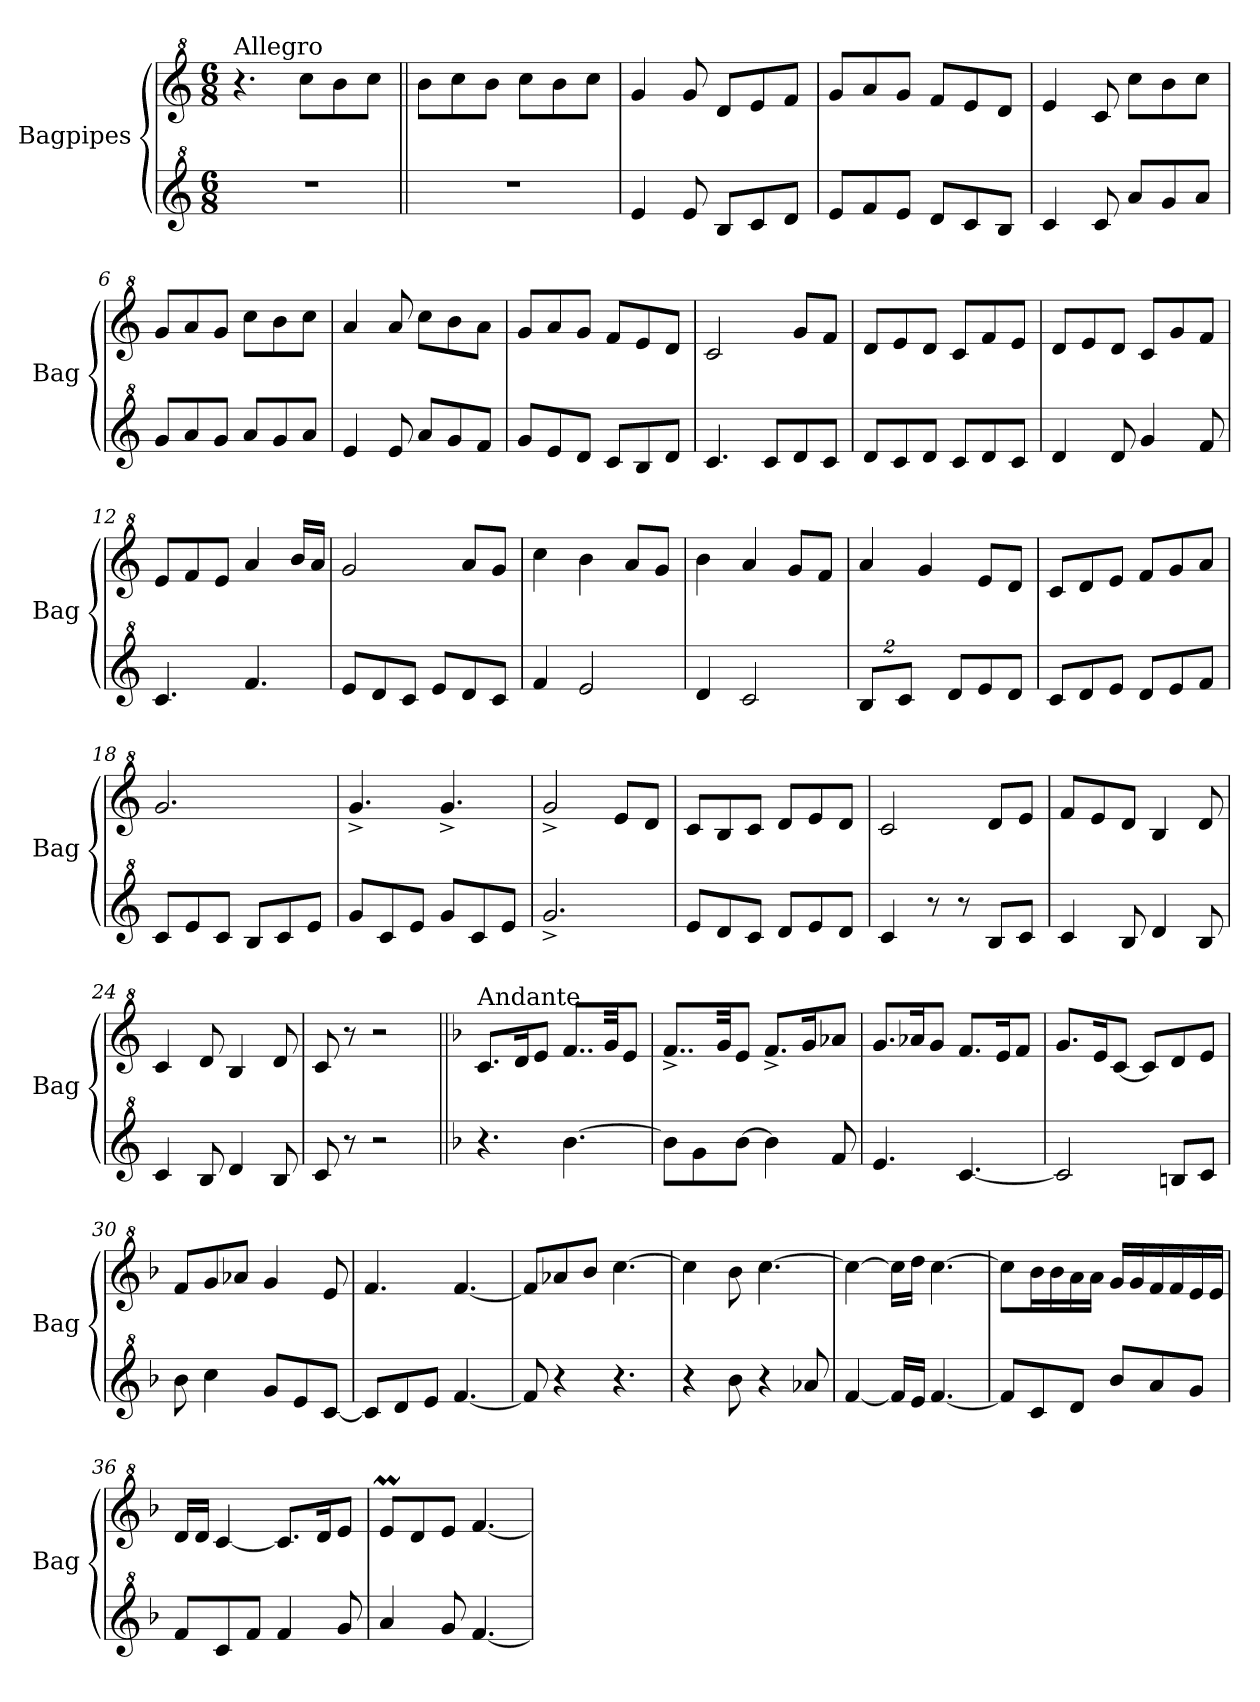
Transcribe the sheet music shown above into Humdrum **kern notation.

**kern	**kern
*part2	*part1
*staff2	*staff1
*I"Bagpipes	*I"Bagpipes
*I'Bag	*I'Bag
*clefG^2	*clefG^2
*k[]	*k[]
*C:	*C:
*M6/8	*M6/8
=1	=1
!	!LO:TX:a:t=Allegro
2.r	4.r
.	8ccc\L
.	8bb\
.	8ccc\J
=2||	=2||
2.r	8bb\L
.	8ccc\
.	8bb\J
.	8ccc\L
.	8bb\
.	8ccc\J
=3	=3
4ee/	4gg/
8ee/	8gg/
8b/L	8dd/L
8cc/	8ee/
8dd/J	8ff/J
=4	=4
8ee/L	8gg/L
8ff/	8aa/
8ee/J	8gg/J
8dd/L	8ff/L
8cc/	8ee/
8b/J	8dd/J
=5	=5
4cc/	4ee/
8cc/	8cc/
8aa/L	8ccc\L
8gg/	8bb\
8aa/J	8ccc\J
=6	=6
8gg/L	8gg/L
8aa/	8aa/
8gg/J	8gg/J
8aa/L	8ccc\L
8gg/	8bb\
8aa/J	8ccc\J
=7	=7
4ee/	4aa/
8ee/	8aa/
8aa/L	8ccc\L
8gg/	8bb\
8ff/J	8aa\J
=8	=8
8gg/L	8gg/L
8ee/	8aa/
8dd/J	8gg/J
8cc/L	8ff/L
8b/	8ee/
8dd/J	8dd/J
!!LO:LB:g=z
=9	=9
4.cc/	2cc/
8cc/L	.
8dd/	8gg/L
8cc/J	8ff/J
=10	=10
8dd/L	8dd/L
8cc/	8ee/
8dd/J	8dd/J
8cc/L	8cc/L
8dd/	8ff/
8cc/J	8ee/J
=11	=11
4dd/	8dd/L
.	8ee/
8dd/	8dd/J
4gg/	8cc/L
.	8gg/
8ff/	8ff/J
=12	=12
4.cc/	8ee/L
.	8ff/
.	8ee/J
4.ff/	4aa/
.	16bb/LL
.	16aa/JJ
=13	=13
8ee/L	2gg/
8dd/	.
8cc/J	.
8ee/L	.
8dd/	8aa/L
8cc/J	8gg/J
=14	=14
4ff/	4ccc\
2ee/	4bb\
.	8aa/L
.	8gg/J
=15	=15
4dd/	4bb\
2cc/	4aa/
.	8gg/L
.	8ff/J
=16	=16
*Xbrackettup	*
16%3b/L	4aa/
16%3cc/J	.
.	4gg/
8dd/L	.
8ee/	8ee/L
8dd/J	8dd/J
!!LO:LB:g=z
=17	=17
8cc/L	8cc/L
8dd/	8dd/
8ee/J	8ee/J
8dd/L	8ff/L
8ee/	8gg/
8ff/J	8aa/J
=18	=18
8cc/L	2.gg/
8ee/	.
8cc/J	.
8b/L	.
8cc/	.
8ee/J	.
=19	=19
8gg/L	4.gg^/
8cc/	.
8ee/J	.
8gg/L	4.gg^/
8cc/	.
8ee/J	.
=20	=20
2.gg^/	2gg^/
.	8ee/L
.	8dd/J
=21	=21
8ee/L	8cc/L
8dd/	8b/
8cc/J	8cc/J
8dd/L	8dd/L
8ee/	8ee/
8dd/J	8dd/J
=22	=22
4cc/	2cc/
8r	.
8r	.
8b/L	8dd/L
8cc/J	8ee/J
=23	=23
4cc/	8ff/L
.	8ee/
8b/	8dd/J
4dd/	4b/
8b/	8dd/
=24	=24
4cc/	4cc/
8b/	8dd/
4dd/	4b/
8b/	8dd/
!!LO:LB:g=z
=25	=25
8cc/	8cc/
8r	8r
2r	2r
=26||	=26||
*k[b-]	*k[b-]
*F:	*F:
!	!LO:TX:a:t=Andante
4.r	8.cc/L
.	16dd/K
.	8ee/J
[4.bb-\	8..ff/L
.	32gg/KK
.	8ee/J
=27	=27
8bb-\L]	8..ff^/L
8gg\	.
.	32gg/KK
[8bb-\J	8ee/J
4bb-\]	8.ff^/L
.	16gg/K
8ff/	8aa-X/J
=28	=28
4.ee/	8.gg/L
.	16aa-X/K
.	8gg/J
[4.cc/	8.ff/L
.	16ee/K
.	8ff/J
=29	=29
2cc/]	8.gg/L
.	16ee/K
.	[8cc/J
.	8cc/L]
8bn/L	8dd/
8cc/J	8ee/J
=30	=30
8bb-\	8ff/L
4ccc\	8gg/
.	8aa-X/J
8gg/L	4gg/
8ee/	.
[8cc/J	8ee/
=31	=31
8cc/L]	4.ff/
8dd/	.
8ee/J	.
[4.ff/	[4.ff/
!!LO:LB:g=z
=32	=32
8ff/]	8ff/L]
4r	8aa-X/
.	8bb-/J
4.r	[4.ccc\
=33	=33
4r	4ccc\]
8bb-\	8bb-\
4r	[4.ccc\
8aa-X/	.
=34	=34
[4ff/	4ccc\_
16ff/LL]	16ccc\LL]
16ee/JJ	16ddd\JJ
[4.ff/	[4.ccc\
=35	=35
8ff/L]	8ccc\L]
8cc/	16bb-\L
.	16bb-\
8dd/J	16aa\
.	16aa\JJ
8bb-/L	16gg/LL
.	16gg/
8aa/	16ff/
.	16ff/
8gg/J	16ee/
.	16ee/JJ
=36	=36
8ff/L	16dd/LL
.	16dd/JJ
8cc/	[4cc/
8ff/J	.
4ff/	8.cc/L]
.	16dd/K
8gg/	8ee/J
=37	=37
4aa/	8eem/L
.	8dd/
8gg/	8ee/J
[4.ff/	[4.ff/
=	=
*-	*-
